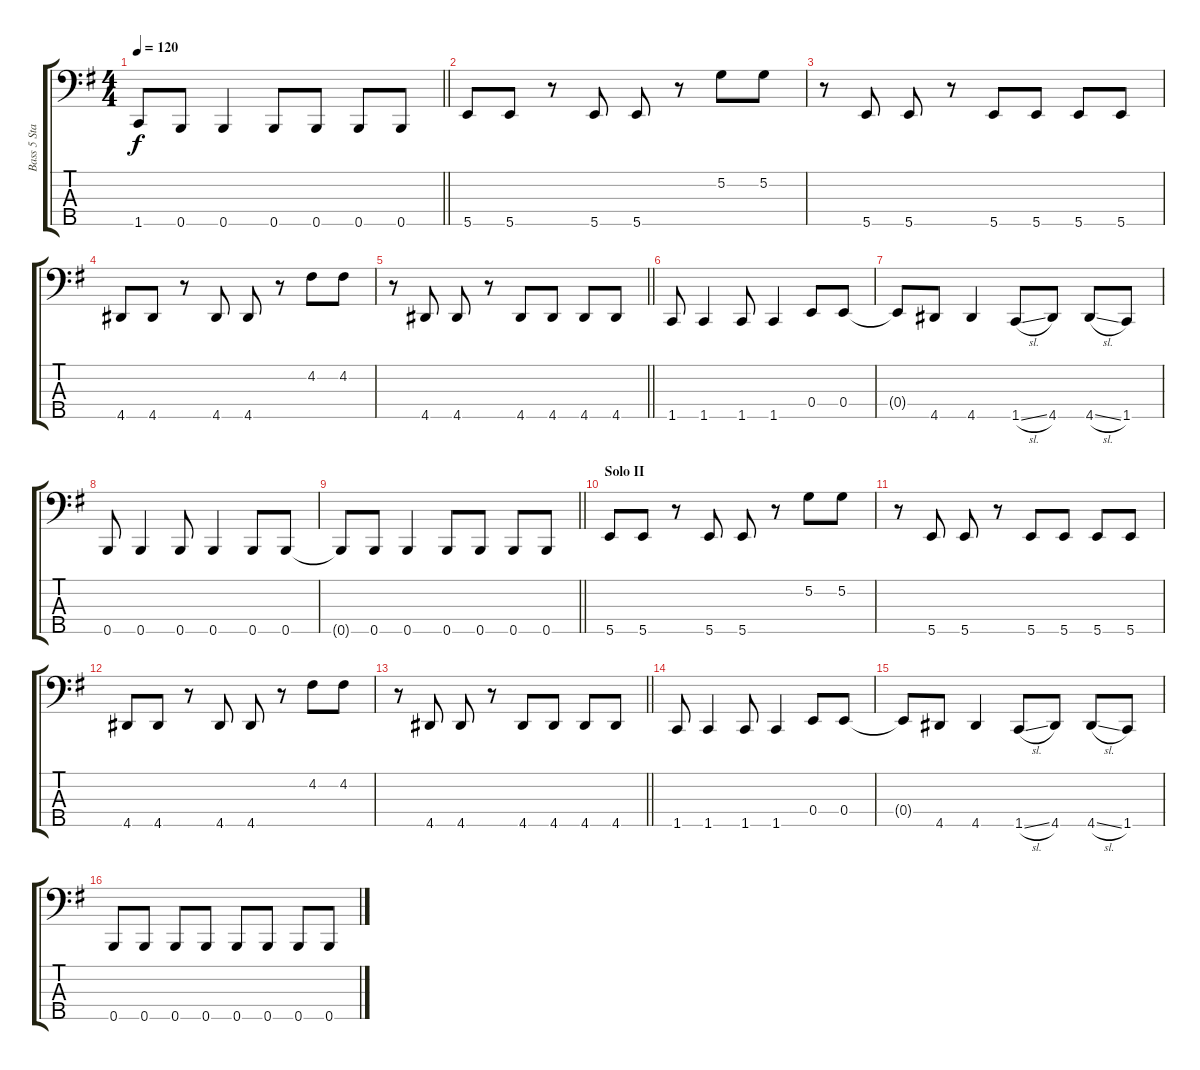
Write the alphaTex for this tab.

\track ("Bass 5 Standard" "Bass 5 Sta") {instrument electricbassfinger}
\staff {score tabs}
\tuning (G2 D2 A1 E1 B0) {hide}
\ts (4 4)
\tempo 120
\clef f4
\barLineRight lightlight
\ks eminor
1.5{t}.8{dy f} 0.5.8 0.5.4 0.5.8 0.5.8 0.5.8 0.5.8 |
5.5.8 5.5.8 r.8 5.5.8 5.5.8 r.8 5.2.8 5.2.8 |
r.8 5.5.8 5.5.8 r.8 5.5.8 5.5.8 5.5.8 5.5.8 |
4.5.8 4.5.8 r.8 4.5.8 4.5.8 r.8 4.2.8 4.2.8 |
\barLineRight lightlight
r.8 4.5.8 4.5.8 r.8 4.5.8 4.5.8 4.5.8 4.5.8 |
1.5.8 1.5.4 1.5.8 1.5.4 0.4.8 0.4.8 |
0.4{t}.8 4.5.8 4.5.4 1.5{sl}.8 4.5.8 4.5{sl}.8 1.5.8 |
0.5.8 0.5.4 0.5.8 0.5.4 0.5.8 0.5.8 |
\barLineRight lightlight
0.5{t}.8 0.5.8 0.5.4 0.5.8 0.5.8 0.5.8 0.5.8 |
\section ("" "Solo II")
5.5.8 5.5.8 r.8 5.5.8 5.5.8 r.8 5.2.8 5.2.8 |
r.8 5.5.8 5.5.8 r.8 5.5.8 5.5.8 5.5.8 5.5.8 |
4.5.8 4.5.8 r.8 4.5.8 4.5.8 r.8 4.2.8 4.2.8 |
\barLineRight lightlight
r.8 4.5.8 4.5.8 r.8 4.5.8 4.5.8 4.5.8 4.5.8 |
1.5.8 1.5.4 1.5.8 1.5.4 0.4.8 0.4.8 |
0.4{t}.8 4.5.8 4.5.4 1.5{sl}.8 4.5.8 4.5{sl}.8 1.5.8 |
0.5.8 0.5.8 0.5.8 0.5.8 0.5.8 0.5.8 0.5.8 0.5.8
